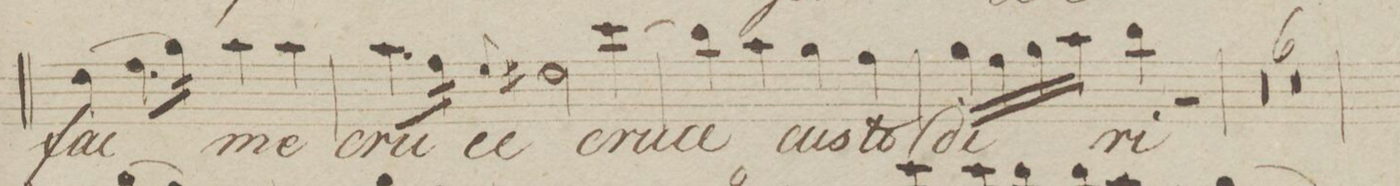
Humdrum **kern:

**kern	**text
*I"Bas.	*
*clefF4	*
*k[b-e-]	*
*met(c)	*
*M4/4	*
(4F\	fac
8.A\L	.
16B-\Jk)	.
4c\	.
4c\	me
=64	=64
8.c\L	cru-
16A\Jk	.
8qqG/	.
2F#X\	-ce
(4e-\	cru-
=65	=65
4d\)	-ce
4c\	.
4B-\	cus-
4A\	-to-
=66	=66
16B-\LL	-di-
16A\	.
16B-\	.
16c\JJ	.
4d\	-ri
2r	.
=67	=67
00r	.
=68	=68
=69	=69
=70	=70
=71	=71
0r	.
=72	=72
=73	=73
*-	*-
